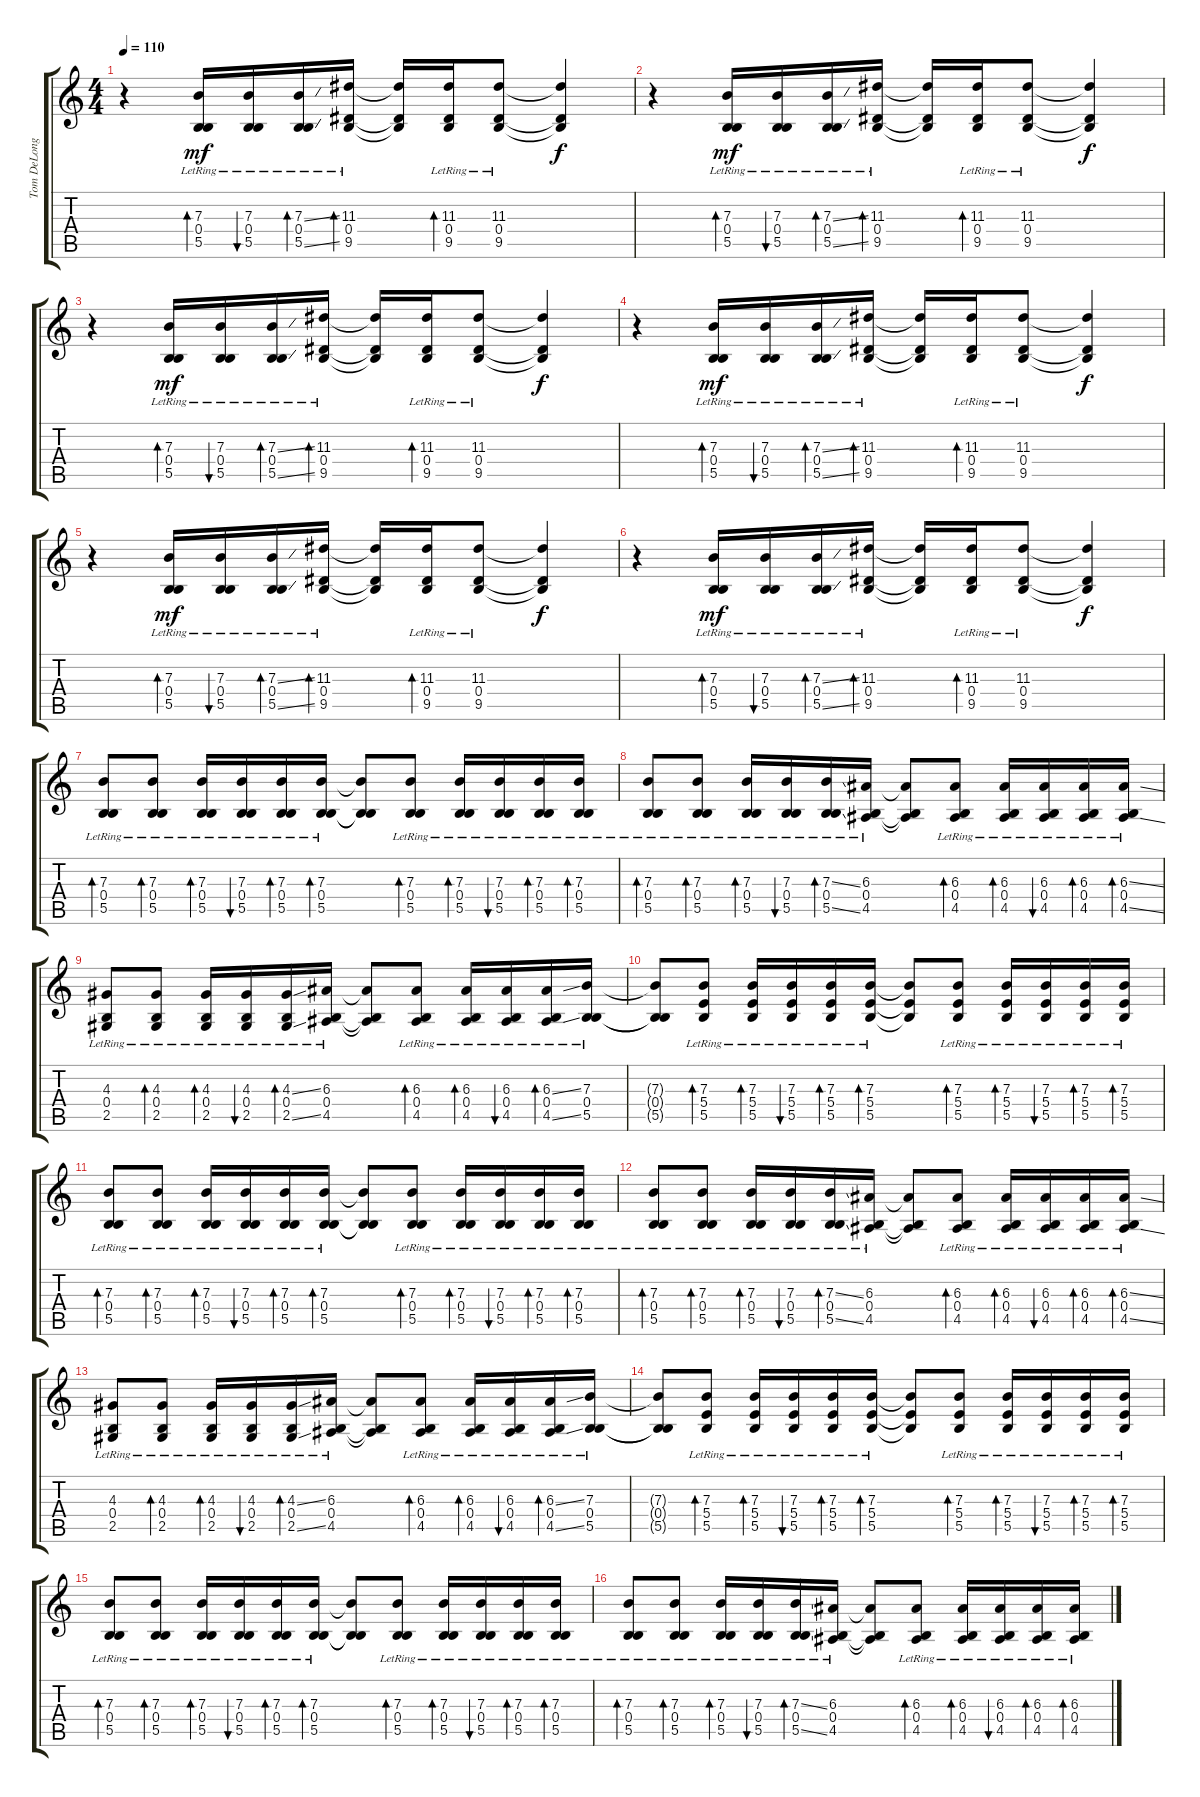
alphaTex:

\track ("Tom DeLonge" "Tom DeLong") {instrument acousticguitarsteel}
\staff {score tabs}
\tuning (Db4 Ab3 E3 B2 Gb2 Db2) {hide}
\ts (4 4)
\tempo 110
\clef g2
\ks c
r.4{dy f} (7.3{lr} 0.4{lr} 5.5{lr}).16{bd 120 dy mf} (7.3{lr} 0.4{lr} 5.5{lr}).16{bu 120} (7.3{ss lr} 0.4{lr} 5.5{ss lr}).16{bd 120} (11.3{lr} 0.4{lr} 9.5{lr}).16{bd 120} (11.3{t} 0.4{t} 9.5{t}).16 (11.3{lr} 0.4{lr} 9.5{lr}).16{bd 120} (11.3{lr} 0.4{lr} 9.5{lr}).8 (11.3{t} 0.4{t} 9.5{t}).4{dy f} |
r.4 (7.3{lr} 0.4{lr} 5.5{lr}).16{bd 120 dy mf} (7.3{lr} 0.4{lr} 5.5{lr}).16{bu 120} (7.3{ss lr} 0.4{lr} 5.5{ss lr}).16{bd 120} (11.3{lr} 0.4{lr} 9.5{lr}).16{bd 120} (11.3{t} 0.4{t} 9.5{t}).16 (11.3{lr} 0.4{lr} 9.5{lr}).16{bd 120} (11.3{lr} 0.4{lr} 9.5{lr}).8 (11.3{t} 0.4{t} 9.5{t}).4{dy f} |
r.4 (7.3{lr} 0.4{lr} 5.5{lr}).16{bd 120 dy mf} (7.3{lr} 0.4{lr} 5.5{lr}).16{bu 120} (7.3{ss lr} 0.4{lr} 5.5{ss lr}).16{bd 120} (11.3{lr} 0.4{lr} 9.5{lr}).16{bd 120} (11.3{t} 0.4{t} 9.5{t}).16 (11.3{lr} 0.4{lr} 9.5{lr}).16{bd 120} (11.3{lr} 0.4{lr} 9.5{lr}).8 (11.3{t} 0.4{t} 9.5{t}).4{dy f} |
r.4 (7.3{lr} 0.4{lr} 5.5{lr}).16{bd 120 dy mf} (7.3{lr} 0.4{lr} 5.5{lr}).16{bu 120} (7.3{ss lr} 0.4{lr} 5.5{ss lr}).16{bd 120} (11.3{lr} 0.4{lr} 9.5{lr}).16{bd 120} (11.3{t} 0.4{t} 9.5{t}).16 (11.3{lr} 0.4{lr} 9.5{lr}).16{bd 120} (11.3{lr} 0.4{lr} 9.5{lr}).8 (11.3{t} 0.4{t} 9.5{t}).4{dy f} |
r.4 (7.3{lr} 0.4{lr} 5.5{lr}).16{bd 120 dy mf} (7.3{lr} 0.4{lr} 5.5{lr}).16{bu 120} (7.3{ss lr} 0.4{lr} 5.5{ss lr}).16{bd 120} (11.3{lr} 0.4{lr} 9.5{lr}).16{bd 120} (11.3{t} 0.4{t} 9.5{t}).16 (11.3{lr} 0.4{lr} 9.5{lr}).16{bd 120} (11.3{lr} 0.4{lr} 9.5{lr}).8 (11.3{t} 0.4{t} 9.5{t}).4{dy f} |
r.4 (7.3{lr} 0.4{lr} 5.5{lr}).16{bd 120 dy mf} (7.3{lr} 0.4{lr} 5.5{lr}).16{bu 120} (7.3{ss lr} 0.4{lr} 5.5{ss lr}).16{bd 120} (11.3{lr} 0.4{lr} 9.5{lr}).16{bd 120} (11.3{t} 0.4{t} 9.5{t}).16 (11.3{lr} 0.4{lr} 9.5{lr}).16{bd 120} (11.3{lr} 0.4{lr} 9.5{lr}).8 (11.3{t} 0.4{t} 9.5{t}).4{dy f} |
(7.3{lr} 0.4{lr} 5.5{lr}).8{bd 240} (7.3{lr} 0.4{lr} 5.5{lr}).8{bd 240} (7.3{lr} 0.4{lr} 5.5{lr}).16{bd 120} (7.3{lr} 0.4{lr} 5.5{lr}).16{bu 120} (7.3{lr} 0.4{lr} 5.5{lr}).16{bd 120} (7.3{lr} 0.4{lr} 5.5{lr}).16{bd 120} (7.3{t} 0.4{t} 5.5{t}).8 (7.3{lr} 0.4{lr} 5.5{lr}).8{bd 120} (7.3{lr} 0.4{lr} 5.5{lr}).16{bd 120} (7.3{lr} 0.4{lr} 5.5{lr}).16{bu 120} (7.3{lr} 0.4{lr} 5.5{lr}).16{bd 120} (7.3{lr} 0.4{lr} 5.5{lr}).16{bd 120} |
(7.3{lr} 0.4{lr} 5.5{lr}).8{bd 120} (7.3{lr} 0.4{lr} 5.5{lr}).8{bd 120} (7.3{lr} 0.4{lr} 5.5{lr}).16{bd 120} (7.3{lr} 0.4{lr} 5.5{lr}).16{bu 120} (7.3{ss lr} 0.4{lr} 5.5{ss lr}).16{bd 120} (6.3{lr} 0.4{lr} 4.5{lr}).16 (6.3{t} 0.4{t} 4.5{t}).8 (6.3{lr} 0.4{lr} 4.5{lr}).8{bd 120} (6.3{lr} 0.4{lr} 4.5{lr}).16{bd 120} (6.3{lr} 0.4{lr} 4.5{lr}).16{bu 120} (6.3{lr} 0.4{lr} 4.5{lr}).16{bd 120} (6.3{ss lr} 0.4{lr} 4.5{ss lr}).16{bd 120} |
(4.3{lr} 0.4{lr} 2.5{lr}).8 (4.3{lr} 0.4{lr} 2.5{lr}).8{bd 120} (4.3{lr} 0.4{lr} 2.5{lr}).16{bd 120} (4.3{lr} 0.4{lr} 2.5{lr}).16{bu 120} (4.3{ss lr} 0.4{lr} 2.5{ss lr}).16{bd 120} (6.3{lr} 0.4{lr} 4.5{lr}).16 (6.3{t} 0.4{t} 4.5{t}).8 (6.3{lr} 0.4{lr} 4.5{lr}).8{bd 120} (6.3{lr} 0.4{lr} 4.5{lr}).16{bd 120} (6.3{lr} 0.4{lr} 4.5{lr}).16{bu 120} (6.3{ss lr} 0.4{lr} 4.5{ss lr}).16{bd 120} (7.3{lr} 0.4{lr} 5.5{lr}).16 |
(7.3{t} 0.4{t} 5.5{t}).8 (7.3{lr} 5.4{lr} 5.5{lr}).8{bd 120} (7.3{lr} 5.4{lr} 5.5{lr}).16{bd 120} (7.3{lr} 5.4{lr} 5.5{lr}).16{bu 120} (7.3{lr} 5.4{lr} 5.5{lr}).16{bd 120} (7.3{lr} 5.4{lr} 5.5{lr}).16{bd 120} (7.3{t} 5.4{t} 5.5{t}).8 (7.3{lr} 5.4{lr} 5.5{lr}).8{bd 120} (7.3{lr} 5.4{lr} 5.5{lr}).16{bd 120} (7.3{lr} 5.4{lr} 5.5{lr}).16{bu 120} (7.3{lr} 5.4{lr} 5.5{lr}).16{bd 120} (7.3{lr} 5.4{lr} 5.5{lr}).16{bd 120} |
(7.3{lr} 0.4{lr} 5.5{lr}).8{bd 240} (7.3{lr} 0.4{lr} 5.5{lr}).8{bd 240} (7.3{lr} 0.4{lr} 5.5{lr}).16{bd 120} (7.3{lr} 0.4{lr} 5.5{lr}).16{bu 120} (7.3{lr} 0.4{lr} 5.5{lr}).16{bd 120} (7.3{lr} 0.4{lr} 5.5{lr}).16{bd 120} (7.3{t} 0.4{t} 5.5{t}).8 (7.3{lr} 0.4{lr} 5.5{lr}).8{bd 120} (7.3{lr} 0.4{lr} 5.5{lr}).16{bd 120} (7.3{lr} 0.4{lr} 5.5{lr}).16{bu 120} (7.3{lr} 0.4{lr} 5.5{lr}).16{bd 120} (7.3{lr} 0.4{lr} 5.5{lr}).16{bd 120} |
(7.3{lr} 0.4{lr} 5.5{lr}).8{bd 120} (7.3{lr} 0.4{lr} 5.5{lr}).8{bd 120} (7.3{lr} 0.4{lr} 5.5{lr}).16{bd 120} (7.3{lr} 0.4{lr} 5.5{lr}).16{bu 120} (7.3{ss lr} 0.4{lr} 5.5{ss lr}).16{bd 120} (6.3{lr} 0.4{lr} 4.5{lr}).16 (6.3{t} 0.4{t} 4.5{t}).8 (6.3{lr} 0.4{lr} 4.5{lr}).8{bd 120} (6.3{lr} 0.4{lr} 4.5{lr}).16{bd 120} (6.3{lr} 0.4{lr} 4.5{lr}).16{bu 120} (6.3{lr} 0.4{lr} 4.5{lr}).16{bd 120} (6.3{ss lr} 0.4{lr} 4.5{ss lr}).16{bd 120} |
(4.3{lr} 0.4{lr} 2.5{lr}).8 (4.3{lr} 0.4{lr} 2.5{lr}).8{bd 120} (4.3{lr} 0.4{lr} 2.5{lr}).16{bd 120} (4.3{lr} 0.4{lr} 2.5{lr}).16{bu 120} (4.3{ss lr} 0.4{lr} 2.5{ss lr}).16{bd 120} (6.3{lr} 0.4{lr} 4.5{lr}).16 (6.3{t} 0.4{t} 4.5{t}).8 (6.3{lr} 0.4{lr} 4.5{lr}).8{bd 120} (6.3{lr} 0.4{lr} 4.5{lr}).16{bd 120} (6.3{lr} 0.4{lr} 4.5{lr}).16{bu 120} (6.3{ss lr} 0.4{lr} 4.5{ss lr}).16{bd 120} (7.3{lr} 0.4{lr} 5.5{lr}).16 |
(7.3{t} 0.4{t} 5.5{t}).8 (7.3{lr} 5.4{lr} 5.5{lr}).8{bd 120} (7.3{lr} 5.4{lr} 5.5{lr}).16{bd 120} (7.3{lr} 5.4{lr} 5.5{lr}).16{bu 120} (7.3{lr} 5.4{lr} 5.5{lr}).16{bd 120} (7.3{lr} 5.4{lr} 5.5{lr}).16{bd 120} (7.3{t} 5.4{t} 5.5{t}).8 (7.3{lr} 5.4{lr} 5.5{lr}).8{bd 120} (7.3{lr} 5.4{lr} 5.5{lr}).16{bd 120} (7.3{lr} 5.4{lr} 5.5{lr}).16{bu 120} (7.3{lr} 5.4{lr} 5.5{lr}).16{bd 120} (7.3{lr} 5.4{lr} 5.5{lr}).16{bd 120} |
(7.3{lr} 0.4{lr} 5.5{lr}).8{bd 240} (7.3{lr} 0.4{lr} 5.5{lr}).8{bd 240} (7.3{lr} 0.4{lr} 5.5{lr}).16{bd 120} (7.3{lr} 0.4{lr} 5.5{lr}).16{bu 120} (7.3{lr} 0.4{lr} 5.5{lr}).16{bd 120} (7.3{lr} 0.4{lr} 5.5{lr}).16{bd 120} (7.3{t} 0.4{t} 5.5{t}).8 (7.3{lr} 0.4{lr} 5.5{lr}).8{bd 120} (7.3{lr} 0.4{lr} 5.5{lr}).16{bd 120} (7.3{lr} 0.4{lr} 5.5{lr}).16{bu 120} (7.3{lr} 0.4{lr} 5.5{lr}).16{bd 120} (7.3{lr} 0.4{lr} 5.5{lr}).16{bd 120} |
(7.3{lr} 0.4{lr} 5.5{lr}).8{bd 120} (7.3{lr} 0.4{lr} 5.5{lr}).8{bd 120} (7.3{lr} 0.4{lr} 5.5{lr}).16{bd 120} (7.3{lr} 0.4{lr} 5.5{lr}).16{bu 120} (7.3{ss lr} 0.4{lr} 5.5{ss lr}).16{bd 120} (6.3{lr} 0.4{lr} 4.5{lr}).16 (6.3{t} 0.4{t} 4.5{t}).8 (6.3{lr} 0.4{lr} 4.5{lr}).8{bd 120} (6.3{lr} 0.4{lr} 4.5{lr}).16{bd 120} (6.3{lr} 0.4{lr} 4.5{lr}).16{bu 120} (6.3{lr} 0.4{lr} 4.5{lr}).16{bd 120} (6.3{ss lr} 0.4{lr} 4.5{ss lr}).16{bd 120}
